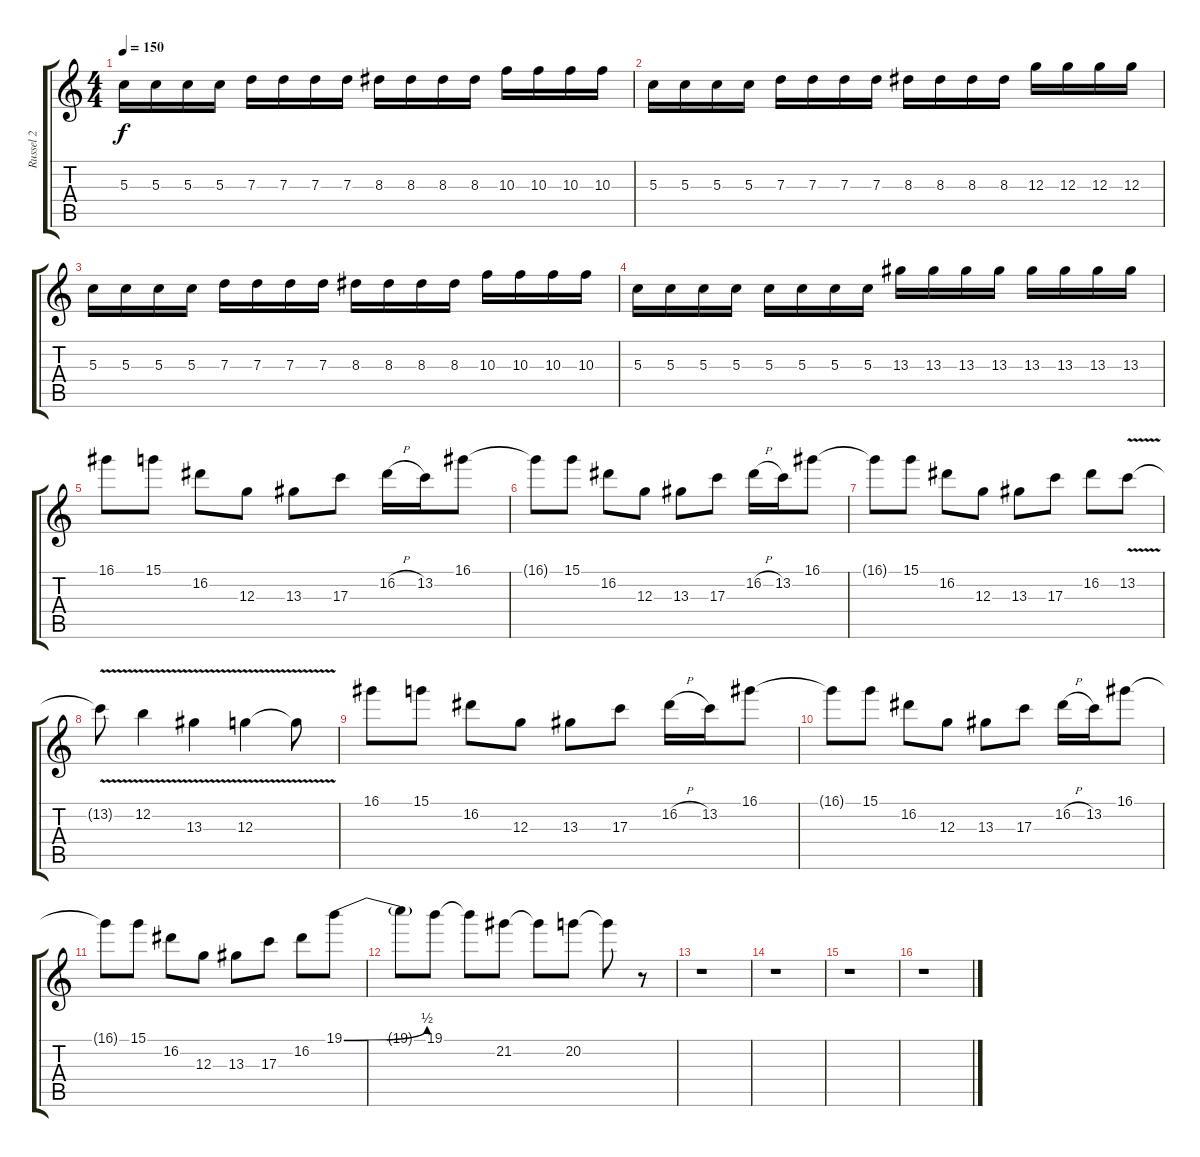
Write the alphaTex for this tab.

\track ("Russel 2" "Russel 2") {instrument distortionguitar}
\staff {score tabs}
\tuning (E4 B3 G3 D3 A2 E2) {hide}
\ts (4 4)
\tempo 150
\clef g2
\ks c
5.3.16{dy f} 5.3.16 5.3.16 5.3.16 7.3.16 7.3.16 7.3.16 7.3.16 8.3.16 8.3.16 8.3.16 8.3.16 10.3.16 10.3.16 10.3.16 10.3.16 |
5.3.16 5.3.16 5.3.16 5.3.16 7.3.16 7.3.16 7.3.16 7.3.16 8.3.16 8.3.16 8.3.16 8.3.16 12.3.16 12.3.16 12.3.16 12.3.16 |
5.3.16 5.3.16 5.3.16 5.3.16 7.3.16 7.3.16 7.3.16 7.3.16 8.3.16 8.3.16 8.3.16 8.3.16 10.3.16 10.3.16 10.3.16 10.3.16 |
5.3.16 5.3.16 5.3.16 5.3.16 5.3.16 5.3.16 5.3.16 5.3.16 13.3.16 13.3.16 13.3.16 13.3.16 13.3.16 13.3.16 13.3.16 13.3.16 |
16.1.8 15.1.8 16.2.8 12.3.8 13.3.8 17.3.8 16.2{h}.16 13.2.16 16.1.8 |
16.1{t}.8 15.1.8 16.2.8 12.3.8 13.3.8 17.3.8 16.2{h}.16 13.2.16 16.1.8 |
16.1{t}.8 15.1.8 16.2.8 12.3.8 13.3.8 17.3.8 16.2.8 13.2{v}.8 |
13.2{t}.8 12.2{v}.4 13.3{v}.4 12.3{v}.4 12.3{t}.8 |
16.1.8 15.1.8 16.2.8 12.3.8 13.3.8 17.3.8 16.2{h}.16 13.2.16 16.1.8 |
16.1{t}.8 15.1.8 16.2.8 12.3.8 13.3.8 17.3.8 16.2{h}.16 13.2.16 16.1.8 |
16.1{t}.8 15.1.8 16.2.8 12.3.8 13.3.8 17.3.8 16.2.8 19.1{be (bend 0 0 60 2)}.8 |
19.1{t}.8 19.1.8 19.1{t}.8 21.2.8 21.2{t}.8 20.2.8 20.2{t}.8 r.8 |
r.1 |
r.1 |
r.1 |
r.1
